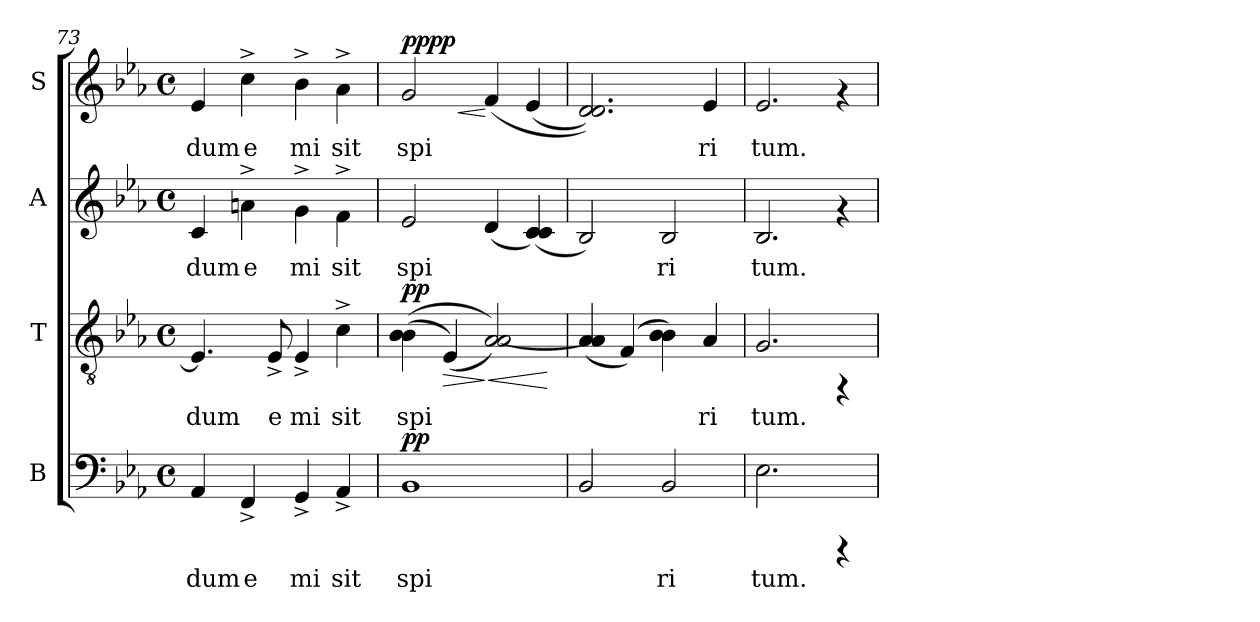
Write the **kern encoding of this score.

**kern	**text	**dynam	**kern	**text	**dynam	**kern	**text	**kern	**text	**dynam
*part4	*part4	*part4	*part3	*part3	*part3	*part2	*part2	*part1	*part1	*part1
*staff4	*staff4	*staff4	*staff3	*staff3	*staff3	*staff2	*staff2	*staff1	*staff1	*staff1
*I"B	*	*	*I"T	*	*	*I"A	*	*I"S	*	*
*I'B	*	*	*I'T	*	*	*I'A	*	*I'S	*	*
*clefF4	*	*	*clefGv2	*	*	*clefG2	*	*clefG2	*	*
*k[b-e-a-]	*	*	*k[b-e-a-]	*	*	*k[b-e-a-]	*	*k[b-e-a-]	*	*
*E-:	*	*	*E-:	*	*	*E-:	*	*E-:	*	*
*M4/4	*	*	*M4/4	*	*	*M4/4	*	*M4/4	*	*
*met(c)	*	*	*met(c)	*	*	*met(c)	*	*met(c)	*	*
=73	=73	=73	=73	=73	=73	=73	=73	=73	=73	=73
!	!LO:LY:b:cj	!	!	!LO:LY:b:cj	!	!	!LO:LY:b:cj	!	!LO:LY:b:cj	!
4AA-/	dum	.	4.E-/]	dum	.	4c/	dum	4e-/	dum	.
!	!LO:LY:b:cj	!	!	!	!	!	!LO:LY:b:cj	!	!LO:LY:b:cj	!
4FF^</	e	.	.	.	.	4an^<\	e	4cc^>\	e	.
!	!	!	!	!LO:LY:b:cj	!	!	!	!	!	!
.	.	.	8E-^</	e	.	.	.	.	.	.
!	!LO:LY:b:cj	!	!	!LO:LY:b:cj	!	!	!LO:LY:b:cj	!	!LO:LY:b:cj	!
4GG^</	mi	.	4E-^</	mi	.	4g^<\	mi	4b-^>\	mi	.
!	!LO:LY:b:cj	!	!	!LO:LY:b:cj	!	!	!LO:LY:b:cj	!	!LO:LY:b:cj	!
4AA-^</	sit	.	4c^<\	sit	.	4f^<\	sit	4a-^>\	sit	.
!!LO:PB:g=z
=74	=74	=74	=74	=74	=74	=74	=74	=74	=74	=74
!	!LO:LY:b:cj	!LO:DY:a	!	!LO:LY:b:cj	!LO:DY:a	!	!LO:LY:b:cj	!	!LO:LY:b:cj	!LO:HP:b
!	!	!	!	!	!	!	!	!	!	!LO:DY:n=1:a
!	!	!	!	!	!	!	!	!	!	!LO:DY:n=2:b
1BB-	spi	pp	(>(>4B-\ 4B-\	spi	pp	2e-/	spi	2g/	spi	< pp pp
!	!	!	!	!LO:LY:b:cj	!LO:HP:b	!	!	!	!	!
.	.	.	(>4E-/)	.	>	.	.	.	.	.
!	!	!	!	!LO:LY:b:cj	!LO:HP:n=1:b	!	!LO:LY:b:cj	!	!LO:LY:b:cj	!
.	.	.	[>2A-/ 2A-/))	.	] <	(<4d/	.	(<4f/	.	[
!	!	!	!	!	!	!	!LO:LY:b:cj	!	!LO:LY:b:cj	!
.	.	.	.	.	.	(<4c/ 4c/ 4c/)	.	(<4e-/	.	.
.	.	.	.	.	[	.	.	.	.	.
=75	=75	=75	=75	=75	=75	=75	=75	=75	=75	=75
!	!LO:LY:b:cj	!	!	!LO:LY:b:cj	!	!	!LO:LY:b:cj	!	!LO:LY:b:cj	!
2BB-/	.	.	(>4A-/ 4A-/]	.	.	2B-/)	.	2.d/ 2.d/))	.	.
!	!	!	!	!LO:LY:b:cj	!	!	!	!	!	!
.	.	.	(>4F/)	.	.	.	.	.	.	.
!	!LO:LY:b:cj	!	!	!LO:LY:b:cj	!	!	!LO:LY:b:cj	!	!	!
2BB-/	ri	.	4B-\ 4B-\)	.	.	2B-/	ri	.	.	.
!	!	!	!	!LO:LY:b:cj	!	!	!	!	!LO:LY:b:cj	!
.	.	.	4A-/	ri	.	.	.	4e-/	ri	.
=76	=76	=76	=76	=76	=76	=76	=76	=76	=76	=76
!	!LO:LY:b:cj	!	!	!LO:LY:b:cj	!	!	!LO:LY:b:cj	!	!LO:LY:b:cj	!
2.E-\	tum.	.	2.G/	tum.	.	2.B-/	tum.	2.e-/	tum.	.
4rCCC	.	.	4rFF	.	.	4rf	.	4rf	.	.
=	=	=	=	=	=	=	=	=	=	=
*-	*-	*-	*-	*-	*-	*-	*-	*-	*-	*-
